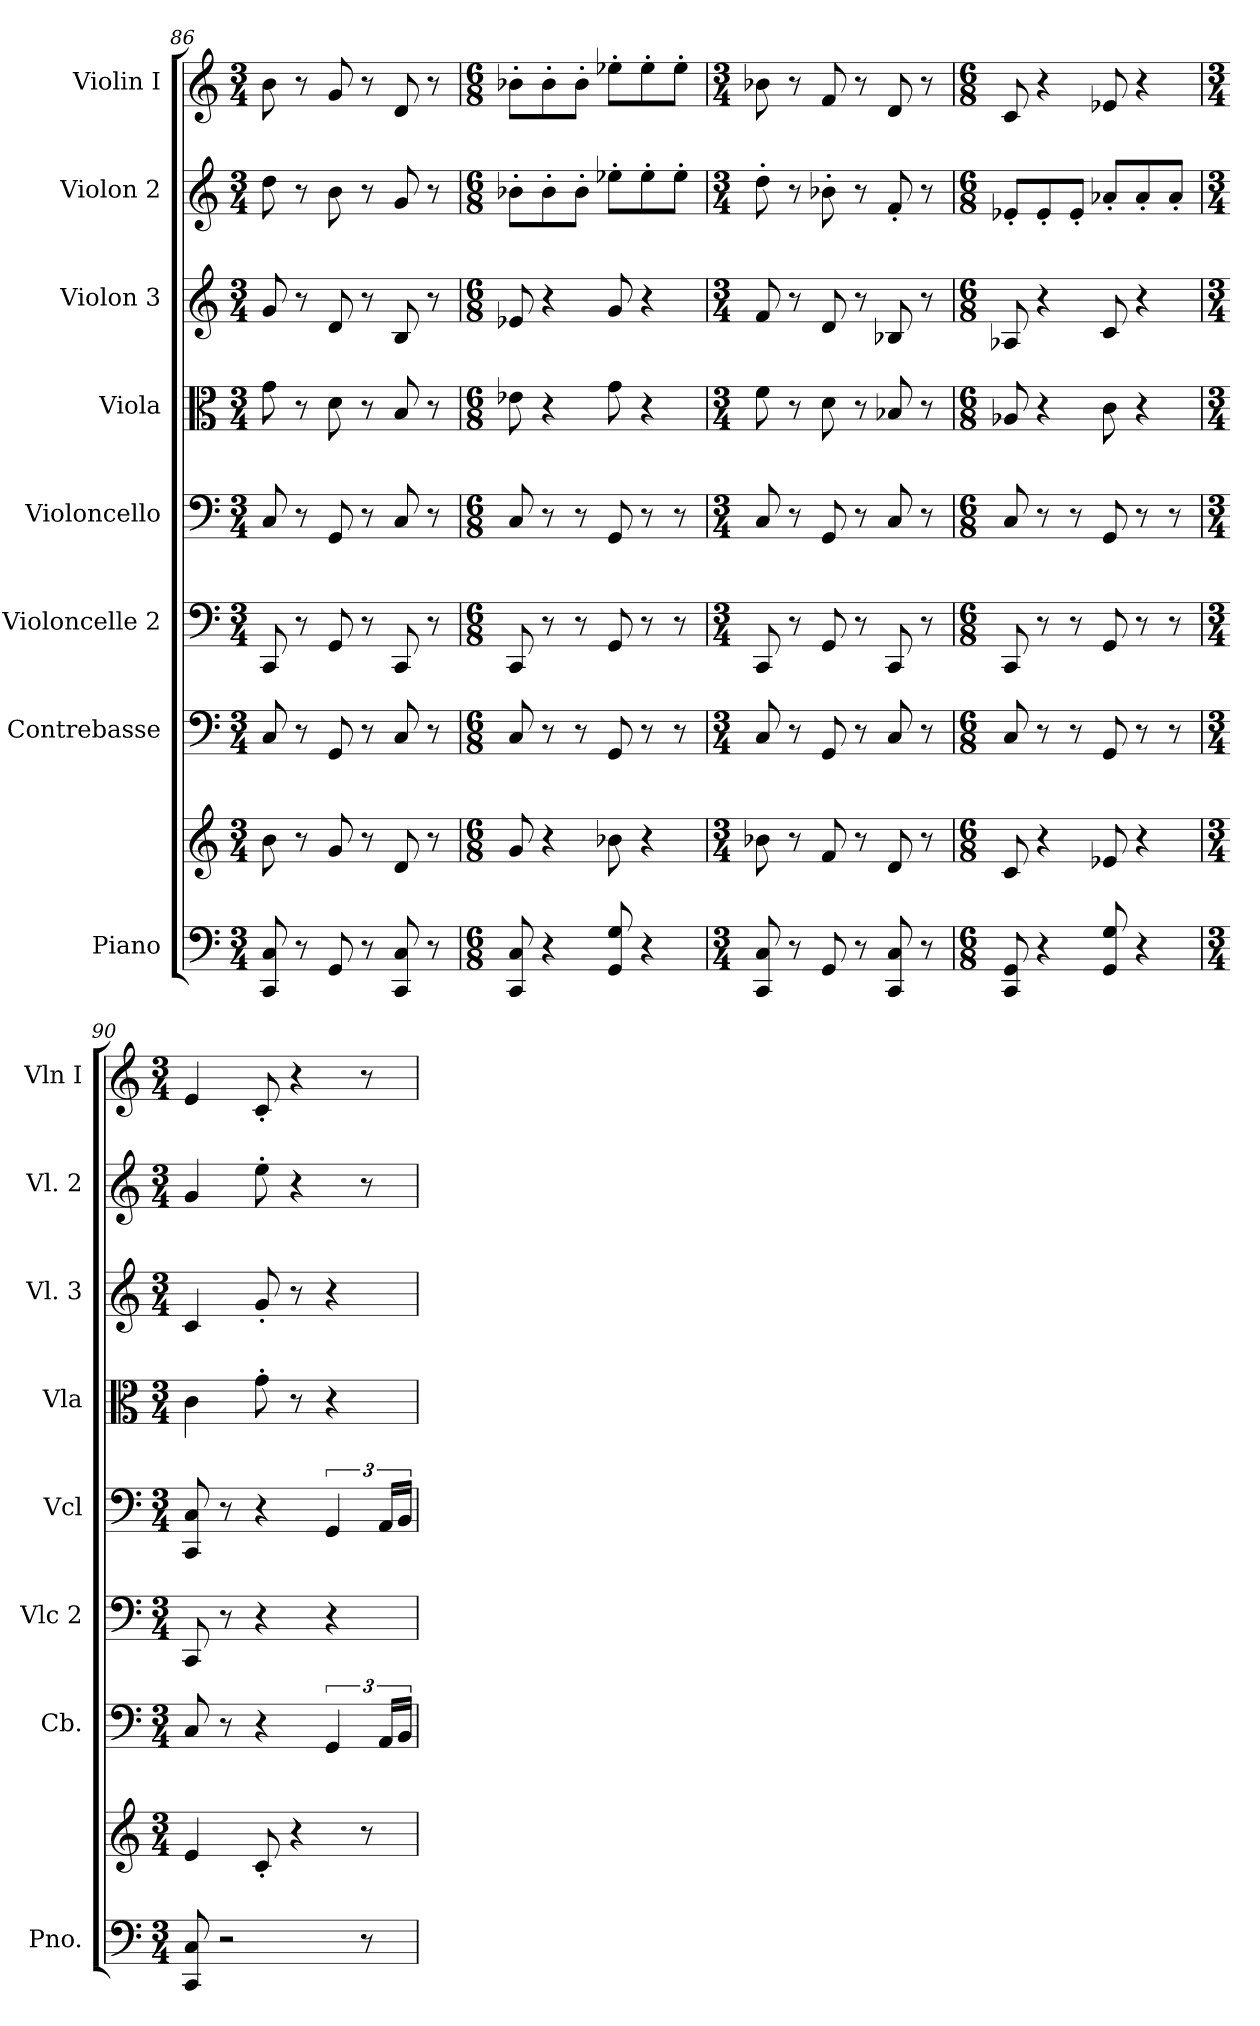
**kern	**kern	**kern	**kern	**kern	**kern	**kern	**kern	**kern
*part8	*part8	*part7	*part6	*part5	*part4	*part3	*part2	*part1
*staff9	*staff8	*staff7	*staff6	*staff5	*staff4	*staff3	*staff2	*staff1
*I"Piano	*	*I"Contrebasse	*I"Violoncelle 2	*I"Violoncello	*I"Viola	*I"Violon 3	*I"Violon 2	*I"Violin I
*I'Pno.	*	*I'Cb.	*I'Vlc 2	*I'Vcl	*I'Vla	*I'Vl. 3	*I'Vl. 2	*I'Vln I
*clefF4	*clefG2	*clefF4	*clefF4	*clefF4	*clefC3	*clefG2	*clefG2	*clefG2
*	*	*ITrd7c12	*	*	*	*	*	*
*k[]	*k[]	*k[]	*k[]	*k[]	*k[]	*k[]	*k[]	*k[]
*M3/4	*M3/4	*M3/4	*M3/4	*M3/4	*M3/4	*M3/4	*M3/4	*M3/4
=86	=86	=86	=86	=86	=86	=86	=86	=86
8CC/ 8C/	8b\	8CC/	8CC/	8C/	8g\	8g/	8dd\	8b\
8r	8r	8r	8r	8r	8r	8r	8r	8r
8GG/	8g/	8GGG/	8GG/	8GG/	8d\	8d/	8b\	8g/
8r	8r	8r	8r	8r	8r	8r	8r	8r
8CC/ 8C/	8d/	8CC/	8CC/	8C/	8B/	8B/	8g/	8d/
8r	8r	8r	8r	8r	8r	8r	8r	8r
=87	=87	=87	=87	=87	=87	=87	=87	=87
*M6/8	*M6/8	*M6/8	*M6/8	*M6/8	*M6/8	*M6/8	*M6/8	*M6/8
8CC/ 8C/	8g/	8CC/	8CC/	8C/	8e-X\	8e-X/	8b-X'\L	8b-X'\L
4r	4r	8r	8r	8r	4r	4r	8b-'\	8b-'\
.	.	8r	8r	8r	.	.	8b-'\J	8b-'\J
8GG/ 8G/	8b-X\	8GGG/	8GG/	8GG/	8g\	8g/	8ee-X'\L	8ee-X'\L
4r	4r	8r	8r	8r	4r	4r	8ee-'\	8ee-'\
.	.	8r	8r	8r	.	.	8ee-'\J	8ee-'\J
!!LO:PB:g=z
=88	=88	=88	=88	=88	=88	=88	=88	=88
*M3/4	*M3/4	*M3/4	*M3/4	*M3/4	*M3/4	*M3/4	*M3/4	*M3/4
8CC/ 8C/	8b-X\	8CC/	8CC/	8C/	8f\	8f/	8dd'\	8b-X\
8r	8r	8r	8r	8r	8r	8r	8r	8r
8GG/	8f/	8GGG/	8GG/	8GG/	8d\	8d/	8b-X'\	8f/
8r	8r	8r	8r	8r	8r	8r	8r	8r
8CC/ 8C/	8d/	8CC/	8CC/	8C/	8B-X/	8B-X/	8f'/	8d/
8r	8r	8r	8r	8r	8r	8r	8r	8r
=89	=89	=89	=89	=89	=89	=89	=89	=89
*M6/8	*M6/8	*M6/8	*M6/8	*M6/8	*M6/8	*M6/8	*M6/8	*M6/8
8CC/ 8GG/	8c/	8CC/	8CC/	8C/	8A-X/	8A-X/	8e-X'/L	8c/
4r	4r	8r	8r	8r	4r	4r	8e-'/	4r
.	.	8r	8r	8r	.	.	8e-'/J	.
8GG/ 8G/	8e-X/	8GGG/	8GG/	8GG/	8c\	8c/	8a-X'/L	8e-X/
4r	4r	8r	8r	8r	4r	4r	8a-'/	4r
.	.	8r	8r	8r	.	.	8a-'/J	.
=90	=90	=90	=90	=90	=90	=90	=90	=90
*M3/4	*M3/4	*M3/4	*M3/4	*M3/4	*M3/4	*M3/4	*M3/4	*M3/4
8CC/ 8C/	4e/	8CC/	8CC/	8CC/ 8C/	4c\	4c/	4g/	4e/
2r	.	8r	8r	8r	.	.	.	.
.	8c'/	4r	4r	4r	8g'\	8g'/	8ee'\	8c'/
.	4r	.	.	.	8r	8r	4r	4r
.	.	6GGG/	4r	6GG/	4r	4r	.	.
8r	8r	.	.	.	.	.	8r	8r
.	.	24AAA/LL	.	24AA/LL	.	.	.	.
.	.	24BBB/JJ	.	24BB/JJ	.	.	.	.
=	=	=	=	=	=	=	=	=
*-	*-	*-	*-	*-	*-	*-	*-	*-
